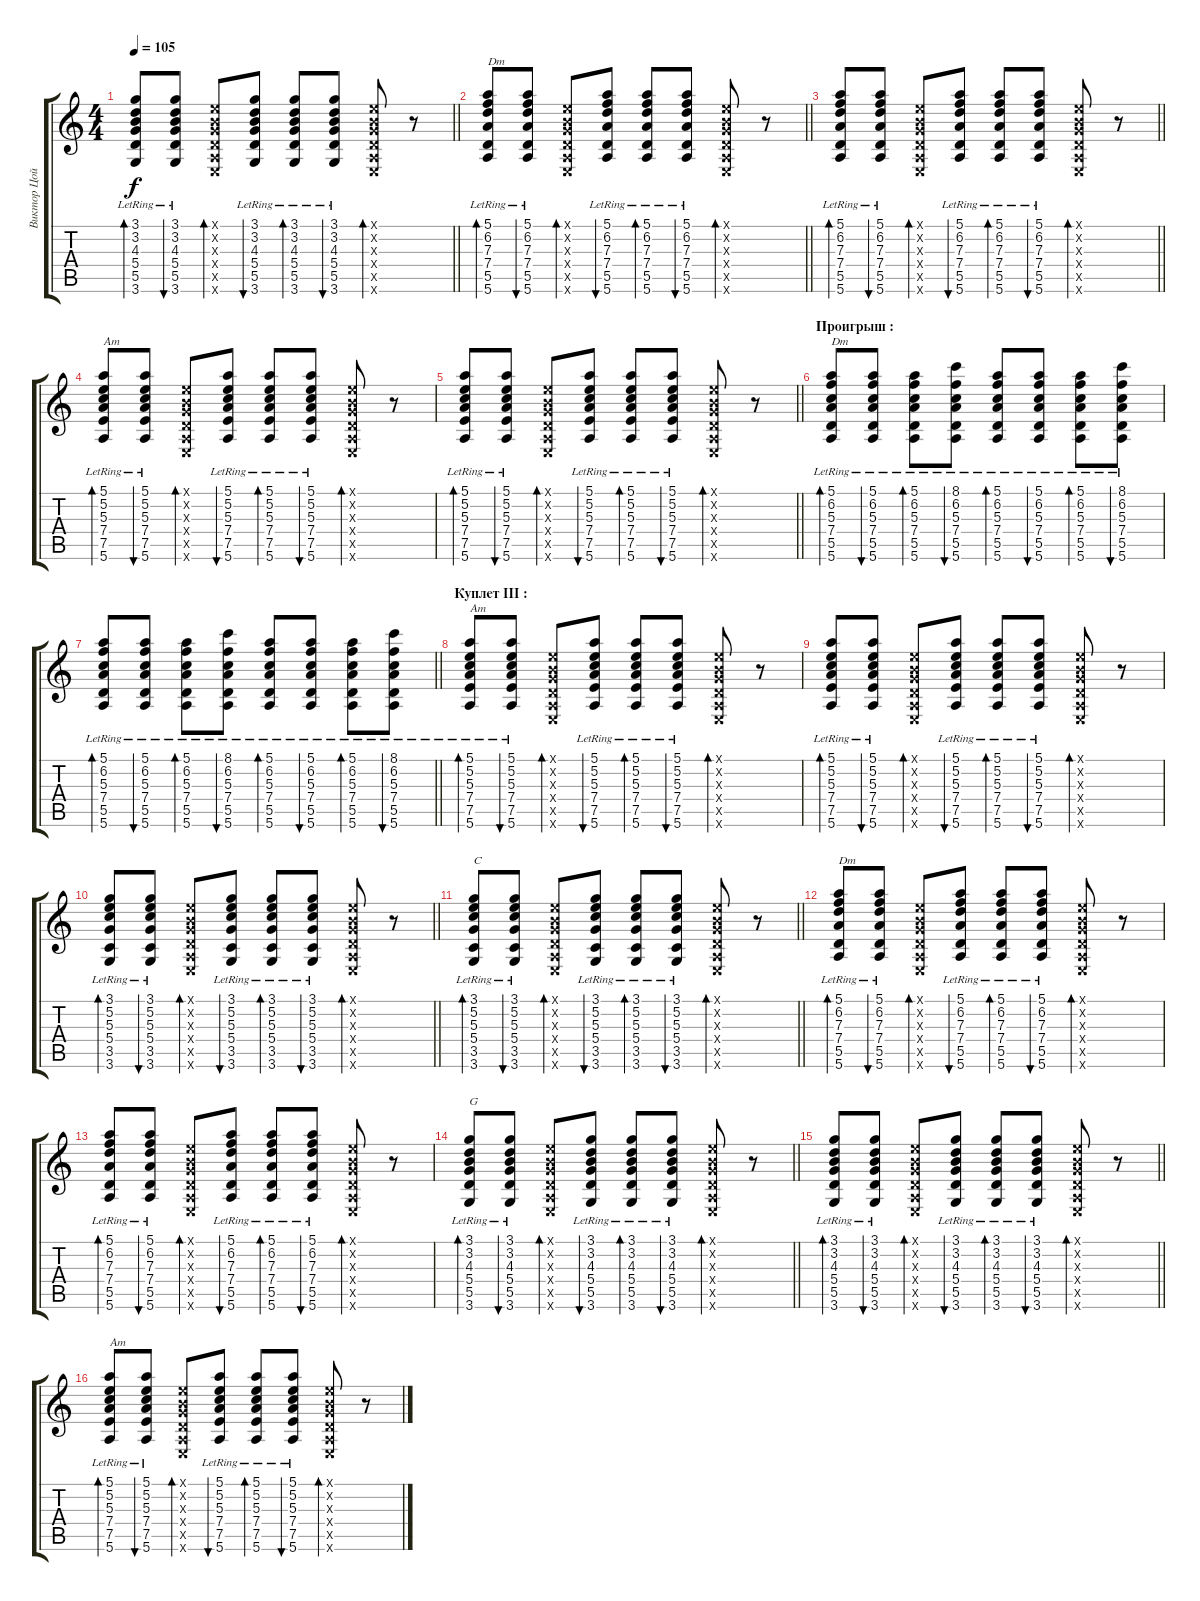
\track ("Виктор Цой" "Виктор Цой") {instrument acousticguitarsteel}
\staff {score tabs}
\tuning (E4 B3 G3 D3 A2 E2) {hide}
\ts (4 4)
\tempo 105
\clef g2
\barLineRight lightlight
\ks c
(3.1{lr} 3.2{lr} 4.3{lr} 5.4{lr} 5.5{lr} 3.6{lr}).8{bd 30 dy f} (3.1{lr} 3.2{lr} 4.3{lr} 5.4{lr} 5.5{lr} 3.6{lr}).8{bu 30} (0.1{x} 0.2{x} 0.3{x} 0.4{x} 0.5{x} 0.6{x}).8{bd 30} (3.1{lr} 3.2{lr} 4.3{lr} 5.4{lr} 5.5{lr} 3.6{lr}).8{bu 30} (3.1{lr} 3.2{lr} 4.3{lr} 5.4{lr} 5.5{lr} 3.6{lr}).8{bd 30} (3.1{lr} 3.2{lr} 4.3{lr} 5.4{lr} 5.5{lr} 3.6{lr}).8{bu 30} (0.1{x} 0.2{x} 0.3{x} 0.4{x} 0.5{x} 0.6{x}).8{bd 30} r.8 |
\barLineRight lightlight
(5.1{lr} 6.2{lr} 7.3{lr} 7.4{lr} 5.5{lr} 5.6{lr}).8{bd 30 txt "Dm"} (5.1{lr} 6.2{lr} 7.3{lr} 7.4{lr} 5.5{lr} 5.6{lr}).8{bu 30} (0.1{x} 0.2{x} 0.3{x} 0.4{x} 0.5{x} 0.6{x}).8{bd 30} (5.1{lr} 6.2{lr} 7.3{lr} 7.4{lr} 5.5{lr} 5.6{lr}).8{bu 30} (5.1{lr} 6.2{lr} 7.3{lr} 7.4{lr} 5.5{lr} 5.6{lr}).8{bd 30} (5.1{lr} 6.2{lr} 7.3{lr} 7.4{lr} 5.5{lr} 5.6{lr}).8{bu 30} (0.1{x} 0.2{x} 0.3{x} 0.4{x} 0.5{x} 0.6{x}).8{bd 30} r.8 |
\barLineRight lightlight
(5.1{lr} 6.2{lr} 7.3{lr} 7.4{lr} 5.5{lr} 5.6{lr}).8{bd 30} (5.1{lr} 6.2{lr} 7.3{lr} 7.4{lr} 5.5{lr} 5.6{lr}).8{bu 30} (0.1{x} 0.2{x} 0.3{x} 0.4{x} 0.5{x} 0.6{x}).8{bd 30} (5.1{lr} 6.2{lr} 7.3{lr} 7.4{lr} 5.5{lr} 5.6{lr}).8{bu 30} (5.1{lr} 6.2{lr} 7.3{lr} 7.4{lr} 5.5{lr} 5.6{lr}).8{bd 30} (5.1{lr} 6.2{lr} 7.3{lr} 7.4{lr} 5.5{lr} 5.6{lr}).8{bu 30} (0.1{x} 0.2{x} 0.3{x} 0.4{x} 0.5{x} 0.6{x}).8{bd 30} r.8 |
(5.1{lr} 5.2{lr} 5.3{lr} 7.4{lr} 7.5{lr} 5.6{lr}).8{bd 30 txt "Am"} (5.1{lr} 5.2{lr} 5.3{lr} 7.4{lr} 7.5{lr} 5.6{lr}).8{bu 30} (0.1{x} 0.2{x} 0.3{x} 0.4{x} 0.5{x} 0.6{x}).8{bd 30} (5.1{lr} 5.2{lr} 5.3{lr} 7.4{lr} 7.5{lr} 5.6{lr}).8{bu 30} (5.1{lr} 5.2{lr} 5.3{lr} 7.4{lr} 7.5{lr} 5.6{lr}).8{bd 30} (5.1{lr} 5.2{lr} 5.3{lr} 7.4{lr} 7.5{lr} 5.6{lr}).8{bu 30} (0.1{x} 0.2{x} 0.3{x} 0.4{x} 0.5{x} 0.6{x}).8{bd 30} r.8 |
\barLineRight lightlight
(5.1{lr} 5.2{lr} 5.3{lr} 7.4{lr} 7.5{lr} 5.6{lr}).8{bd 30} (5.1{lr} 5.2{lr} 5.3{lr} 7.4{lr} 7.5{lr} 5.6{lr}).8{bu 30} (0.1{x} 0.2{x} 0.3{x} 0.4{x} 0.5{x} 0.6{x}).8{bd 30} (5.1{lr} 5.2{lr} 5.3{lr} 7.4{lr} 7.5{lr} 5.6{lr}).8{bu 30} (5.1{lr} 5.2{lr} 5.3{lr} 7.4{lr} 7.5{lr} 5.6{lr}).8{bd 30} (5.1{lr} 5.2{lr} 5.3{lr} 7.4{lr} 7.5{lr} 5.6{lr}).8{bu 30} (0.1{x} 0.2{x} 0.3{x} 0.4{x} 0.5{x} 0.6{x}).8{bd 30} r.8 |
\section ("" "Проигрыш :")
(5.1{lr} 6.2{lr} 5.3{lr} 7.4{lr} 5.5{lr} 5.6{lr}).8{bd 30 txt "Dm"} (5.1{lr} 6.2{lr} 5.3{lr} 7.4{lr} 5.5{lr} 5.6{lr}).8{bu 30} (5.1{lr} 6.2{lr} 5.3{lr} 7.4{lr} 5.5{lr} 5.6{lr}).8{bd 30} (8.1{lr} 6.2{lr} 5.3{lr} 7.4{lr} 5.5{lr} 5.6{lr}).8{bu 30} (5.1{lr} 6.2{lr} 5.3{lr} 7.4{lr} 5.5{lr} 5.6{lr}).8{bd 30} (5.1{lr} 6.2{lr} 5.3{lr} 7.4{lr} 5.5{lr} 5.6{lr}).8{bu 30} (5.1{lr} 6.2{lr} 5.3{lr} 7.4{lr} 5.5{lr} 5.6{lr}).8{bd 30} (8.1{lr} 6.2{lr} 5.3{lr} 7.4{lr} 5.5{lr} 5.6{lr}).8{bu 30} |
\barLineRight lightlight
(5.1{lr} 6.2{lr} 5.3{lr} 7.4{lr} 5.5{lr} 5.6{lr}).8{bd 30} (5.1{lr} 6.2{lr} 5.3{lr} 7.4{lr} 5.5{lr} 5.6{lr}).8{bu 30} (5.1{lr} 6.2{lr} 5.3{lr} 7.4{lr} 5.5{lr} 5.6{lr}).8{bd 30} (8.1{lr} 6.2{lr} 5.3{lr} 7.4{lr} 5.5{lr} 5.6{lr}).8{bu 30} (5.1{lr} 6.2{lr} 5.3{lr} 7.4{lr} 5.5{lr} 5.6{lr}).8{bd 30} (5.1{lr} 6.2{lr} 5.3{lr} 7.4{lr} 5.5{lr} 5.6{lr}).8{bu 30} (5.1{lr} 6.2{lr} 5.3{lr} 7.4{lr} 5.5{lr} 5.6{lr}).8{bd 30} (8.1{lr} 6.2{lr} 5.3{lr} 7.4{lr} 5.5{lr} 5.6{lr}).8{bu 30} |
\section ("" "Куплет III :")
(5.1{lr} 5.2{lr} 5.3{lr} 7.4{lr} 7.5{lr} 5.6{lr}).8{bd 30 txt "Am"} (5.1{lr} 5.2{lr} 5.3{lr} 7.4{lr} 7.5{lr} 5.6{lr}).8{bu 30} (0.1{x} 0.2{x} 0.3{x} 0.4{x} 0.5{x} 0.6{x}).8{bd 30} (5.1{lr} 5.2{lr} 5.3{lr} 7.4{lr} 7.5{lr} 5.6{lr}).8{bu 30} (5.1{lr} 5.2{lr} 5.3{lr} 7.4{lr} 7.5{lr} 5.6{lr}).8{bd 30} (5.1{lr} 5.2{lr} 5.3{lr} 7.4{lr} 7.5{lr} 5.6{lr}).8{bu 30} (0.1{x} 0.2{x} 0.3{x} 0.4{x} 0.5{x} 0.6{x}).8{bd 30} r.8 |
(5.1{lr} 5.2{lr} 5.3{lr} 7.4{lr} 7.5{lr} 5.6{lr}).8{bd 30} (5.1{lr} 5.2{lr} 5.3{lr} 7.4{lr} 7.5{lr} 5.6{lr}).8{bu 30} (0.1{x} 0.2{x} 0.3{x} 0.4{x} 0.5{x} 0.6{x}).8{bd 30} (5.1{lr} 5.2{lr} 5.3{lr} 7.4{lr} 7.5{lr} 5.6{lr}).8{bu 30} (5.1{lr} 5.2{lr} 5.3{lr} 7.4{lr} 7.5{lr} 5.6{lr}).8{bd 30} (5.1{lr} 5.2{lr} 5.3{lr} 7.4{lr} 7.5{lr} 5.6{lr}).8{bu 30} (0.1{x} 0.2{x} 0.3{x} 0.4{x} 0.5{x} 0.6{x}).8{bd 30} r.8 |
\barLineRight lightlight
(3.1{lr} 5.2{lr} 5.3{lr} 5.4{lr} 3.5{lr} 3.6{lr}).8{bd 30} (3.1{lr} 5.2{lr} 5.3{lr} 5.4{lr} 3.5{lr} 3.6{lr}).8{bu 30} (0.1{x} 0.2{x} 0.3{x} 0.4{x} 0.5{x} 0.6{x}).8{bd 30} (3.1{lr} 5.2{lr} 5.3{lr} 5.4{lr} 3.5{lr} 3.6{lr}).8{bu 30} (3.1{lr} 5.2{lr} 5.3{lr} 5.4{lr} 3.5{lr} 3.6{lr}).8{bd 30} (3.1{lr} 5.2{lr} 5.3{lr} 5.4{lr} 3.5{lr} 3.6{lr}).8{bu 30} (0.1{x} 0.2{x} 0.3{x} 0.4{x} 0.5{x} 0.6{x}).8{bd 30} r.8 |
\barLineRight lightlight
(3.1{lr} 5.2{lr} 5.3{lr} 5.4{lr} 3.5{lr} 3.6{lr}).8{bd 30 txt "C"} (3.1{lr} 5.2{lr} 5.3{lr} 5.4{lr} 3.5{lr} 3.6{lr}).8{bu 30} (0.1{x} 0.2{x} 0.3{x} 0.4{x} 0.5{x} 0.6{x}).8{bd 30} (3.1{lr} 5.2{lr} 5.3{lr} 5.4{lr} 3.5{lr} 3.6{lr}).8{bu 30} (3.1{lr} 5.2{lr} 5.3{lr} 5.4{lr} 3.5{lr} 3.6{lr}).8{bd 30} (3.1{lr} 5.2{lr} 5.3{lr} 5.4{lr} 3.5{lr} 3.6{lr}).8{bu 30} (0.1{x} 0.2{x} 0.3{x} 0.4{x} 0.5{x} 0.6{x}).8{bd 30} r.8 |
(5.1{lr} 6.2{lr} 7.3{lr} 7.4{lr} 5.5{lr} 5.6{lr}).8{bd 30 txt "Dm"} (5.1{lr} 6.2{lr} 7.3{lr} 7.4{lr} 5.5{lr} 5.6{lr}).8{bu 30} (0.1{x} 0.2{x} 0.3{x} 0.4{x} 0.5{x} 0.6{x}).8{bd 30} (5.1{lr} 6.2{lr} 7.3{lr} 7.4{lr} 5.5{lr} 5.6{lr}).8{bu 30} (5.1{lr} 6.2{lr} 7.3{lr} 7.4{lr} 5.5{lr} 5.6{lr}).8{bd 30} (5.1{lr} 6.2{lr} 7.3{lr} 7.4{lr} 5.5{lr} 5.6{lr}).8{bu 30} (0.1{x} 0.2{x} 0.3{x} 0.4{x} 0.5{x} 0.6{x}).8{bd 30} r.8 |
(5.1{lr} 6.2{lr} 7.3{lr} 7.4{lr} 5.5{lr} 5.6{lr}).8{bd 30} (5.1{lr} 6.2{lr} 7.3{lr} 7.4{lr} 5.5{lr} 5.6{lr}).8{bu 30} (0.1{x} 0.2{x} 0.3{x} 0.4{x} 0.5{x} 0.6{x}).8{bd 30} (5.1{lr} 6.2{lr} 7.3{lr} 7.4{lr} 5.5{lr} 5.6{lr}).8{bu 30} (5.1{lr} 6.2{lr} 7.3{lr} 7.4{lr} 5.5{lr} 5.6{lr}).8{bd 30} (5.1{lr} 6.2{lr} 7.3{lr} 7.4{lr} 5.5{lr} 5.6{lr}).8{bu 30} (0.1{x} 0.2{x} 0.3{x} 0.4{x} 0.5{x} 0.6{x}).8{bd 30} r.8 |
\barLineRight lightlight
(3.1{lr} 3.2{lr} 4.3{lr} 5.4{lr} 5.5{lr} 3.6{lr}).8{bd 30 txt "G"} (3.1{lr} 3.2{lr} 4.3{lr} 5.4{lr} 5.5{lr} 3.6{lr}).8{bu 30} (0.1{x} 0.2{x} 0.3{x} 0.4{x} 0.5{x} 0.6{x}).8{bd 30} (3.1{lr} 3.2{lr} 4.3{lr} 5.4{lr} 5.5{lr} 3.6{lr}).8{bu 30} (3.1{lr} 3.2{lr} 4.3{lr} 5.4{lr} 5.5{lr} 3.6{lr}).8{bd 30} (3.1{lr} 3.2{lr} 4.3{lr} 5.4{lr} 5.5{lr} 3.6{lr}).8{bu 30} (0.1{x} 0.2{x} 0.3{x} 0.4{x} 0.5{x} 0.6{x}).8{bd 30} r.8 |
\barLineRight lightlight
(3.1{lr} 3.2{lr} 4.3{lr} 5.4{lr} 5.5{lr} 3.6{lr}).8{bd 30} (3.1{lr} 3.2{lr} 4.3{lr} 5.4{lr} 5.5{lr} 3.6{lr}).8{bu 30} (0.1{x} 0.2{x} 0.3{x} 0.4{x} 0.5{x} 0.6{x}).8{bd 30} (3.1{lr} 3.2{lr} 4.3{lr} 5.4{lr} 5.5{lr} 3.6{lr}).8{bu 30} (3.1{lr} 3.2{lr} 4.3{lr} 5.4{lr} 5.5{lr} 3.6{lr}).8{bd 30} (3.1{lr} 3.2{lr} 4.3{lr} 5.4{lr} 5.5{lr} 3.6{lr}).8{bu 30} (0.1{x} 0.2{x} 0.3{x} 0.4{x} 0.5{x} 0.6{x}).8{bd 30} r.8 |
(5.1{lr} 5.2{lr} 5.3{lr} 7.4{lr} 7.5{lr} 5.6{lr}).8{bd 30 txt "Am"} (5.1{lr} 5.2{lr} 5.3{lr} 7.4{lr} 7.5{lr} 5.6{lr}).8{bu 30} (0.1{x} 0.2{x} 0.3{x} 0.4{x} 0.5{x} 0.6{x}).8{bd 30} (5.1{lr} 5.2{lr} 5.3{lr} 7.4{lr} 7.5{lr} 5.6{lr}).8{bu 30} (5.1{lr} 5.2{lr} 5.3{lr} 7.4{lr} 7.5{lr} 5.6{lr}).8{bd 30} (5.1{lr} 5.2{lr} 5.3{lr} 7.4{lr} 7.5{lr} 5.6{lr}).8{bu 30} (0.1{x} 0.2{x} 0.3{x} 0.4{x} 0.5{x} 0.6{x}).8{bd 30} r.8
